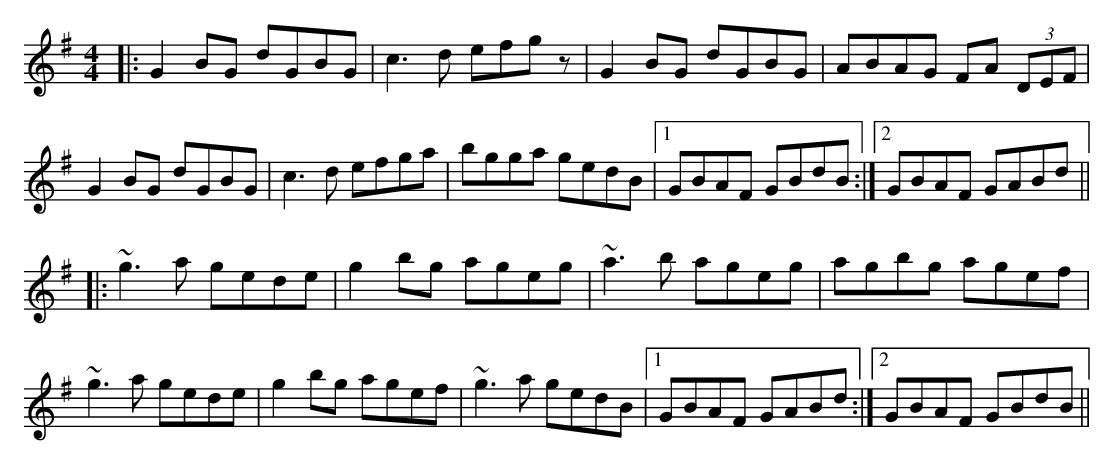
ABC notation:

X:1
M:4/4
K:G
|:G2BG dGBG|c3d efgz|G2BG dGBG|ABAG FA (3DEF|
G2BG dGBG|c3d efga|bgga gedB|1 GBAF GBdB:|2 GBAF GABd||
|:~g3a gede|g2bg ageg|~a3b ageg|agbg agef|
~g3a gede|g2bg agef|~g3a gedB|1 GBAF GABd:|2 GBAF GBdB||
